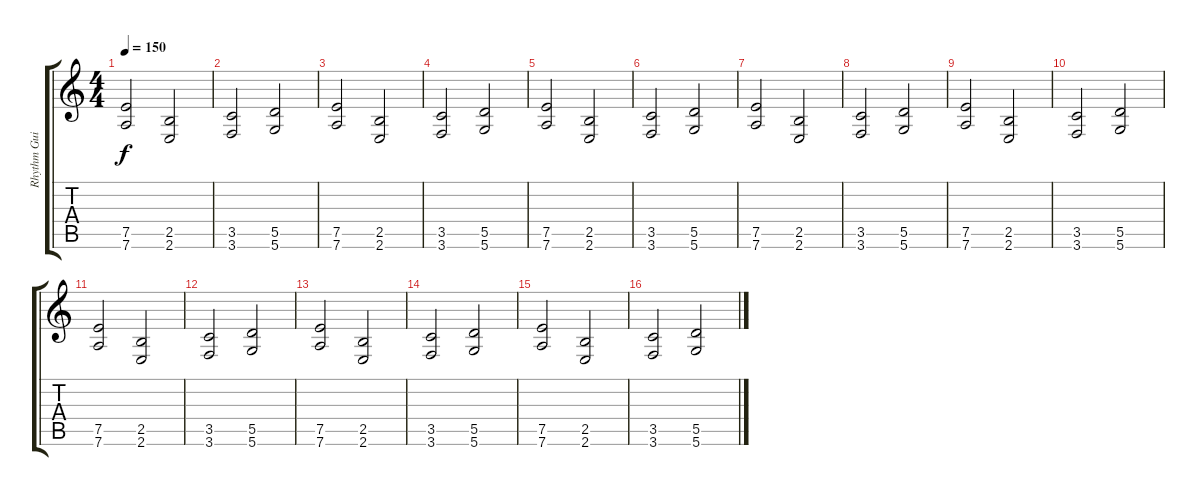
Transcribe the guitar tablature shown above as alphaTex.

\track ("Rhythm Guitar" "Rhythm Gui") {instrument distortionguitar}
\staff {score tabs}
\tuning (E4 B3 G3 D3 A2 D2) {hide}
\ts (4 4)
\tempo 150
\clef g2
\ks c
(7.5 7.6).2{dy f} (2.5 2.6).2 |
(3.5 3.6).2 (5.5 5.6).2 |
(7.5 7.6).2 (2.5 2.6).2 |
(3.5 3.6).2 (5.5 5.6).2 |
(7.5 7.6).2 (2.5 2.6).2 |
(3.5 3.6).2 (5.5 5.6).2 |
(7.5 7.6).2 (2.5 2.6).2 |
(3.5 3.6).2 (5.5 5.6).2 |
(7.5 7.6).2 (2.5 2.6).2 |
(3.5 3.6).2 (5.5 5.6).2 |
(7.5 7.6).2 (2.5 2.6).2 |
(3.5 3.6).2 (5.5 5.6).2 |
(7.5 7.6).2 (2.5 2.6).2 |
(3.5 3.6).2 (5.5 5.6).2 |
(7.5 7.6).2 (2.5 2.6).2 |
(3.5 3.6).2 (5.5 5.6).2
